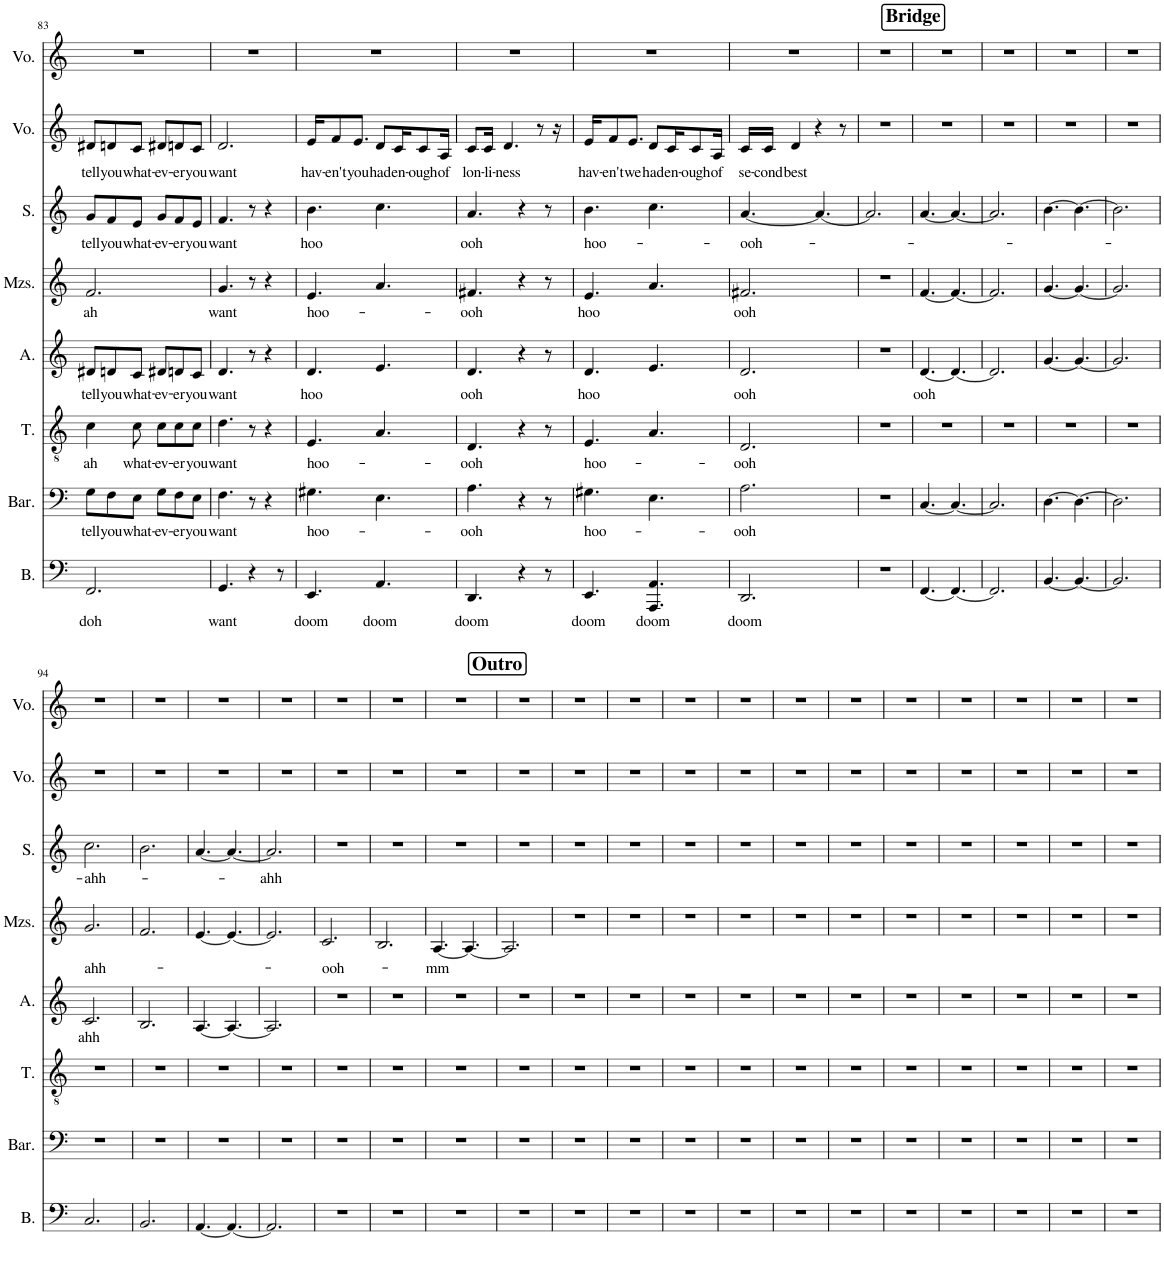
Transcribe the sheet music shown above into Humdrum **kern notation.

**kern	**text	**kern	**text	**kern	**text	**kern	**text	**kern	**text	**kern	**text	**kern	**text	**kern
*part8	*part8	*part7	*part7	*part6	*part6	*part5	*part5	*part4	*part4	*part3	*part3	*part2	*part2	*part1
*staff8	*staff8	*staff7	*staff7	*staff6	*staff6	*staff5	*staff5	*staff4	*staff4	*staff3	*staff3	*staff2	*staff2	*staff1
*I"Bass	*	*I"Baritone	*	*I"Tenor	*	*I"Alto	*	*I"Mezzo-soprano	*	*I"Soprano	*	*I"Voice	*	*I"Voice
*I'B.	*	*I'Bar.	*	*I'T.	*	*I'A.	*	*I'Mzs.	*	*I'S.	*	*I'Vo.	*	*I'Vo.
!!LO:PB:g=z
*clefF4	*	*clefF4	*	*clefGv2	*	*clefG2	*	*clefG2	*	*clefG2	*	*clefG2	*	*clefG2
*k[]	*	*k[]	*	*k[]	*	*k[]	*	*k[]	*	*k[]	*	*k[]	*	*k[]
*M6/8	*	*M6/8	*	*M6/8	*	*M6/8	*	*M6/8	*	*M6/8	*	*M6/8	*	*M6/8
=83	=83	=83	=83	=83	=83	=83	=83	=83	=83	=83	=83	=83	=83	=83
!	!LO:LY:b	!	!LO:LY:b	!	!LO:LY:b	!	!LO:LY:b	!	!LO:LY:b	!	!LO:LY:b	!	!LO:LY:b	!
2.FF/	doh	8G\L	tell	4c\	ah	8d#X/L	tell	2.f/	ah	8g/L	tell	8d#X/L	tell	2.r
!	!	!	!LO:LY:b	!	!	!	!LO:LY:b	!	!	!	!LO:LY:b	!	!LO:LY:b	!
.	.	8F\	you	.	.	8dn/	you	.	.	8f/	you	8dn/	you	.
!	!	!	!LO:LY:b	!	!LO:LY:b	!	!LO:LY:b	!	!	!	!LO:LY:b	!	!LO:LY:b	!
.	.	8E\J	what-	8c\	what-	8c/J	what-	.	.	8e/J	what-	8c/J	what-	.
!	!	!	!LO:LY:b	!	!LO:LY:b	!	!LO:LY:b	!	!	!	!LO:LY:b	!	!LO:LY:b	!
.	.	8G\L	-ev-	8c\L	-ev-	8d#X/L	-ev-	.	.	8g/L	-ev-	8d#X/L	-ev-	.
!	!	!	!LO:LY:b	!	!LO:LY:b	!	!LO:LY:b	!	!	!	!LO:LY:b	!	!LO:LY:b	!
.	.	8F\	-er	8c\	-er	8dn/	-er	.	.	8f/	-er	8dn/	-er	.
!	!	!	!LO:LY:b	!	!LO:LY:b	!	!LO:LY:b	!	!	!	!LO:LY:b	!	!LO:LY:b	!
.	.	8E\J	you	8c\J	you	8c/J	you	.	.	8e/J	you	8c/J	you	.
=84	=84	=84	=84	=84	=84	=84	=84	=84	=84	=84	=84	=84	=84	=84
!	!LO:LY:b	!	!LO:LY:b	!	!LO:LY:b	!	!LO:LY:b	!	!LO:LY:b	!	!LO:LY:b	!	!LO:LY:b	!
4.GG/	want	4.F\	want	4.d\	want	4.d/	want	4.g/	want	4.f/	want	2.d/	want	2.r
4r	.	8r	.	8r	.	8r	.	8r	.	8r	.	.	.	.
.	.	4r	.	4r	.	4r	.	4r	.	4r	.	.	.	.
8r	.	.	.	.	.	.	.	.	.	.	.	.	.	.
=85	=85	=85	=85	=85	=85	=85	=85	=85	=85	=85	=85	=85	=85	=85
!	!LO:LY:b	!	!LO:LY:b	!	!LO:LY:b	!	!LO:LY:b	!	!LO:LY:b	!	!LO:LY:b	!	!LO:LY:b	!
4.EE/	doom	4.G#X\	hoo-	4.E/	hoo-	4.d/	hoo	4.e/	hoo-	4.b\	hoo	16e/KL	hav-	2.r
!	!	!	!	!	!	!	!	!	!	!	!	!	!LO:LY:b	!
.	.	.	.	.	.	.	.	.	.	.	.	8f/	-en't	.
!	!	!	!	!	!	!	!	!	!	!	!	!	!LO:LY:b	!
.	.	.	.	.	.	.	.	.	.	.	.	8.e/J	you	.
!	!LO:LY:b	!	!	!	!	!	!	!	!	!	!	!	!LO:LY:b	!
4.AA/	doom	4.E\	.	4.A/	.	4.e/	.	4.a/	.	4.cc\	.	8d/L	had	.
!	!	!	!	!	!	!	!	!	!	!	!	!	!LO:LY:b	!
.	.	.	.	.	.	.	.	.	.	.	.	16c/K	en-	.
!	!	!	!	!	!	!	!	!	!	!	!	!	!LO:LY:b	!
.	.	.	.	.	.	.	.	.	.	.	.	8c/	-ough	.
!	!	!	!	!	!	!	!	!	!	!	!	!	!LO:LY:b	!
.	.	.	.	.	.	.	.	.	.	.	.	16A/Jk	of	.
=86	=86	=86	=86	=86	=86	=86	=86	=86	=86	=86	=86	=86	=86	=86
!	!LO:LY:b	!	!LO:LY:b	!	!LO:LY:b	!	!LO:LY:b	!	!LO:LY:b	!	!LO:LY:b	!	!LO:LY:b	!
4.DD/	doom	4.A\	-ooh	4.D/	-ooh	4.d/	ooh	4.f#X/	-ooh	4.a/	ooh	8c/L	lon-	2.r
!	!	!	!	!	!	!	!	!	!	!	!	!	!LO:LY:b	!
.	.	.	.	.	.	.	.	.	.	.	.	16c/Jk	-li-	.
!	!	!	!	!	!	!	!	!	!	!	!	!	!LO:LY:b	!
.	.	.	.	.	.	.	.	.	.	.	.	4.d/	-ness	.
4r	.	4r	.	4r	.	4r	.	4r	.	4r	.	.	.	.
.	.	.	.	.	.	.	.	.	.	.	.	8r	.	.
8r	.	8r	.	8r	.	8r	.	8r	.	8r	.	.	.	.
.	.	.	.	.	.	.	.	.	.	.	.	16r	.	.
=87	=87	=87	=87	=87	=87	=87	=87	=87	=87	=87	=87	=87	=87	=87
!	!LO:LY:b	!	!LO:LY:b	!	!LO:LY:b	!	!LO:LY:b	!	!LO:LY:b	!	!LO:LY:b	!	!LO:LY:b	!
4.EE/	doom	4.G#X\	hoo-	4.E/	hoo-	4.d/	hoo	4.e/	hoo	4.b\	hoo-	16e/KL	hav-	2.r
!	!	!	!	!	!	!	!	!	!	!	!	!	!LO:LY:b	!
.	.	.	.	.	.	.	.	.	.	.	.	8f/	-en't	.
!	!	!	!	!	!	!	!	!	!	!	!	!	!LO:LY:b	!
.	.	.	.	.	.	.	.	.	.	.	.	8.e/J	we	.
!	!LO:LY:b	!	!	!	!	!	!	!	!	!	!	!	!LO:LY:b	!
4.AAA/ 4.AA/	doom	4.E\	.	4.A/	.	4.e/	.	4.a/	.	4.cc\	.	8d/L	had	.
!	!	!	!	!	!	!	!	!	!	!	!	!	!LO:LY:b	!
.	.	.	.	.	.	.	.	.	.	.	.	16c/K	en-	.
!	!	!	!	!	!	!	!	!	!	!	!	!	!LO:LY:b	!
.	.	.	.	.	.	.	.	.	.	.	.	8c/	-ough	.
!	!	!	!	!	!	!	!	!	!	!	!	!	!LO:LY:b	!
.	.	.	.	.	.	.	.	.	.	.	.	16A/Jk	of	.
=88	=88	=88	=88	=88	=88	=88	=88	=88	=88	=88	=88	=88	=88	=88
!	!LO:LY:b	!	!LO:LY:b	!	!LO:LY:b	!	!LO:LY:b	!	!LO:LY:b	!	!LO:LY:b	!	!LO:LY:b	!
2.DD/	doom	2.A\	-ooh	2.D/	-ooh	2.d/	ooh	2.f#X/	ooh	[4.a/	-ooh-	16c/LL	se-	2.r
!	!	!	!	!	!	!	!	!	!	!	!	!	!LO:LY:b	!
.	.	.	.	.	.	.	.	.	.	.	.	16c/JJ	-cond	.
!	!	!	!	!	!	!	!	!	!	!	!	!	!LO:LY:b	!
.	.	.	.	.	.	.	.	.	.	.	.	4d/	best	.
.	.	.	.	.	.	.	.	.	.	4.a/_	.	4r	.	.
.	.	.	.	.	.	.	.	.	.	.	.	8r	.	.
=89	=89	=89	=89	=89	=89	=89	=89	=89	=89	=89	=89	=89	=89	=89
2.r	.	2.r	.	2.r	.	2.r	.	2.r	.	2.a/]	.	2.r	.	2.r
!!LO:REH:place=s1:a:B:cj:fs=14:t=Bridge
=90	=90	=90	=90	=90	=90	=90	=90	=90	=90	=90	=90	=90	=90	=90
!	!	!	!	!	!	!	!LO:LY:b	!	!	!	!	!	!	!
[4.FF/	.	[4.C/	.	2.r	.	[4.d/	ooh	[4.f/	.	[4.a/	.	2.r	.	2.r
4.FF/_	.	4.C/_	.	.	.	4.d/_	.	4.f/_	.	4.a/_	.	.	.	.
=91	=91	=91	=91	=91	=91	=91	=91	=91	=91	=91	=91	=91	=91	=91
2.FF/]	.	2.C/]	.	2.r	.	2.d/]	.	2.f/]	.	2.a/]	.	2.r	.	2.r
=92	=92	=92	=92	=92	=92	=92	=92	=92	=92	=92	=92	=92	=92	=92
[4.BB/	.	[4.D\	.	2.r	.	[4.g/	.	[4.g/	.	[4.b\	.	2.r	.	2.r
4.BB/_	.	4.D\_	.	.	.	4.g/_	.	4.g/_	.	4.b\_	.	.	.	.
=93	=93	=93	=93	=93	=93	=93	=93	=93	=93	=93	=93	=93	=93	=93
2.BB/]	.	2.D\]	.	2.r	.	2.g/]	.	2.g/]	.	2.b\]	.	2.r	.	2.r
!!LO:LB:g=z
=94	=94	=94	=94	=94	=94	=94	=94	=94	=94	=94	=94	=94	=94	=94
!	!	!	!	!	!	!	!LO:LY:b	!	!LO:LY:b	!	!LO:LY:b	!	!	!
2.C/	.	2.r	.	2.r	.	2.c/	ahh	2.g/	-ahh-	2.cc\	-ahh-	2.r	.	2.r
=95	=95	=95	=95	=95	=95	=95	=95	=95	=95	=95	=95	=95	=95	=95
2.BB/	.	2.r	.	2.r	.	2.B/	.	2.f/	.	2.b\	.	2.r	.	2.r
=96	=96	=96	=96	=96	=96	=96	=96	=96	=96	=96	=96	=96	=96	=96
[4.AA/	.	2.r	.	2.r	.	[4.A/	.	[4.e/	.	[4.a/	.	2.r	.	2.r
4.AA/_	.	.	.	.	.	4.A/_	.	4.e/_	.	4.a/_	.	.	.	.
=97	=97	=97	=97	=97	=97	=97	=97	=97	=97	=97	=97	=97	=97	=97
!	!	!	!	!	!	!	!	!	!	!	!LO:LY:b	!	!	!
2.AA/]	.	2.r	.	2.r	.	2.A/]	.	2.e/]	.	2.a/]	-ahh	2.r	.	2.r
=98	=98	=98	=98	=98	=98	=98	=98	=98	=98	=98	=98	=98	=98	=98
!	!	!	!	!	!	!	!	!	!LO:LY:b	!	!	!	!	!
2.r	.	2.r	.	2.r	.	2.r	.	2.c/	-ooh-	2.r	.	2.r	.	2.r
=99	=99	=99	=99	=99	=99	=99	=99	=99	=99	=99	=99	=99	=99	=99
2.r	.	2.r	.	2.r	.	2.r	.	2.B/	.	2.r	.	2.r	.	2.r
=100	=100	=100	=100	=100	=100	=100	=100	=100	=100	=100	=100	=100	=100	=100
!	!	!	!	!	!	!	!	!	!LO:LY:b	!	!	!	!	!
2.r	.	2.r	.	2.r	.	2.r	.	[4.A/	-mm	2.r	.	2.r	.	2.r
.	.	.	.	.	.	.	.	4.A/_	.	.	.	.	.	.
!!LO:REH:place=s1:a:B:cj:fs=14:t=Outro
=101	=101	=101	=101	=101	=101	=101	=101	=101	=101	=101	=101	=101	=101	=101
2.r	.	2.r	.	2.r	.	2.r	.	2.A/]	.	2.r	.	2.r	.	2.r
=102	=102	=102	=102	=102	=102	=102	=102	=102	=102	=102	=102	=102	=102	=102
2.r	.	2.r	.	2.r	.	2.r	.	2.r	.	2.r	.	2.r	.	2.r
=103	=103	=103	=103	=103	=103	=103	=103	=103	=103	=103	=103	=103	=103	=103
2.r	.	2.r	.	2.r	.	2.r	.	2.r	.	2.r	.	2.r	.	2.r
=104	=104	=104	=104	=104	=104	=104	=104	=104	=104	=104	=104	=104	=104	=104
2.r	.	2.r	.	2.r	.	2.r	.	2.r	.	2.r	.	2.r	.	2.r
=105	=105	=105	=105	=105	=105	=105	=105	=105	=105	=105	=105	=105	=105	=105
2.r	.	2.r	.	2.r	.	2.r	.	2.r	.	2.r	.	2.r	.	2.r
=106	=106	=106	=106	=106	=106	=106	=106	=106	=106	=106	=106	=106	=106	=106
2.r	.	2.r	.	2.r	.	2.r	.	2.r	.	2.r	.	2.r	.	2.r
=107	=107	=107	=107	=107	=107	=107	=107	=107	=107	=107	=107	=107	=107	=107
2.r	.	2.r	.	2.r	.	2.r	.	2.r	.	2.r	.	2.r	.	2.r
=108	=108	=108	=108	=108	=108	=108	=108	=108	=108	=108	=108	=108	=108	=108
2.r	.	2.r	.	2.r	.	2.r	.	2.r	.	2.r	.	2.r	.	2.r
=109	=109	=109	=109	=109	=109	=109	=109	=109	=109	=109	=109	=109	=109	=109
2.r	.	2.r	.	2.r	.	2.r	.	2.r	.	2.r	.	2.r	.	2.r
=110	=110	=110	=110	=110	=110	=110	=110	=110	=110	=110	=110	=110	=110	=110
2.r	.	2.r	.	2.r	.	2.r	.	2.r	.	2.r	.	2.r	.	2.r
=111	=111	=111	=111	=111	=111	=111	=111	=111	=111	=111	=111	=111	=111	=111
2.r	.	2.r	.	2.r	.	2.r	.	2.r	.	2.r	.	2.r	.	2.r
=112	=112	=112	=112	=112	=112	=112	=112	=112	=112	=112	=112	=112	=112	=112
2.r	.	2.r	.	2.r	.	2.r	.	2.r	.	2.r	.	2.r	.	2.r
=	=	=	=	=	=	=	=	=	=	=	=	=	=	=
*-	*-	*-	*-	*-	*-	*-	*-	*-	*-	*-	*-	*-	*-	*-
